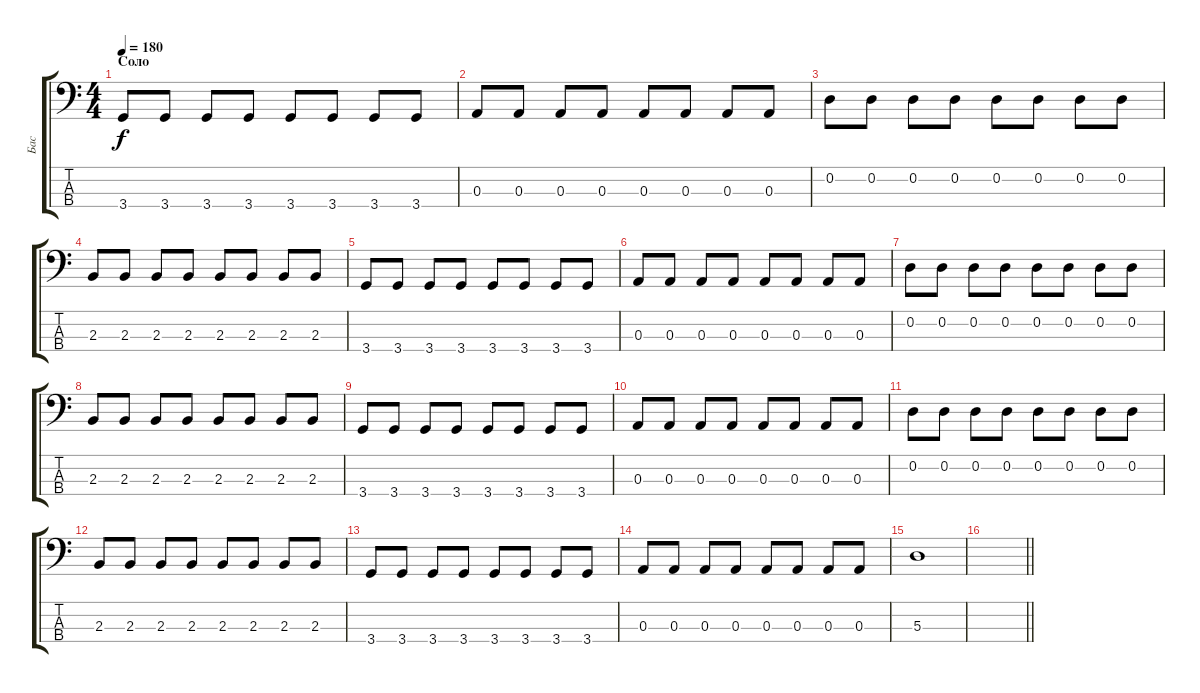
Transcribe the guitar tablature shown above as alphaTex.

\track ("Бас" "Бас") {instrument electricbassfinger}
\staff {score tabs}
\tuning (G2 D2 A1 E1) {hide}
\ts (4 4)
\section ("" "Соло")
\tempo 180
\clef f4
\ks c
3.4.8{dy f} 3.4.8 3.4.8 3.4.8 3.4.8 3.4.8 3.4.8 3.4.8 |
0.3.8 0.3.8 0.3.8 0.3.8 0.3.8 0.3.8 0.3.8 0.3.8 |
0.2.8 0.2.8 0.2.8 0.2.8 0.2.8 0.2.8 0.2.8 0.2.8 |
2.3.8 2.3.8 2.3.8 2.3.8 2.3.8 2.3.8 2.3.8 2.3.8 |
3.4.8 3.4.8 3.4.8 3.4.8 3.4.8 3.4.8 3.4.8 3.4.8 |
0.3.8 0.3.8 0.3.8 0.3.8 0.3.8 0.3.8 0.3.8 0.3.8 |
0.2.8 0.2.8 0.2.8 0.2.8 0.2.8 0.2.8 0.2.8 0.2.8 |
2.3.8 2.3.8 2.3.8 2.3.8 2.3.8 2.3.8 2.3.8 2.3.8 |
3.4.8 3.4.8 3.4.8 3.4.8 3.4.8 3.4.8 3.4.8 3.4.8 |
0.3.8 0.3.8 0.3.8 0.3.8 0.3.8 0.3.8 0.3.8 0.3.8 |
0.2.8 0.2.8 0.2.8 0.2.8 0.2.8 0.2.8 0.2.8 0.2.8 |
2.3.8 2.3.8 2.3.8 2.3.8 2.3.8 2.3.8 2.3.8 2.3.8 |
3.4.8 3.4.8 3.4.8 3.4.8 3.4.8 3.4.8 3.4.8 3.4.8 |
0.3.8 0.3.8 0.3.8 0.3.8 0.3.8 0.3.8 0.3.8 0.3.8 |
5.3.1 |
\barLineRight lightlight
